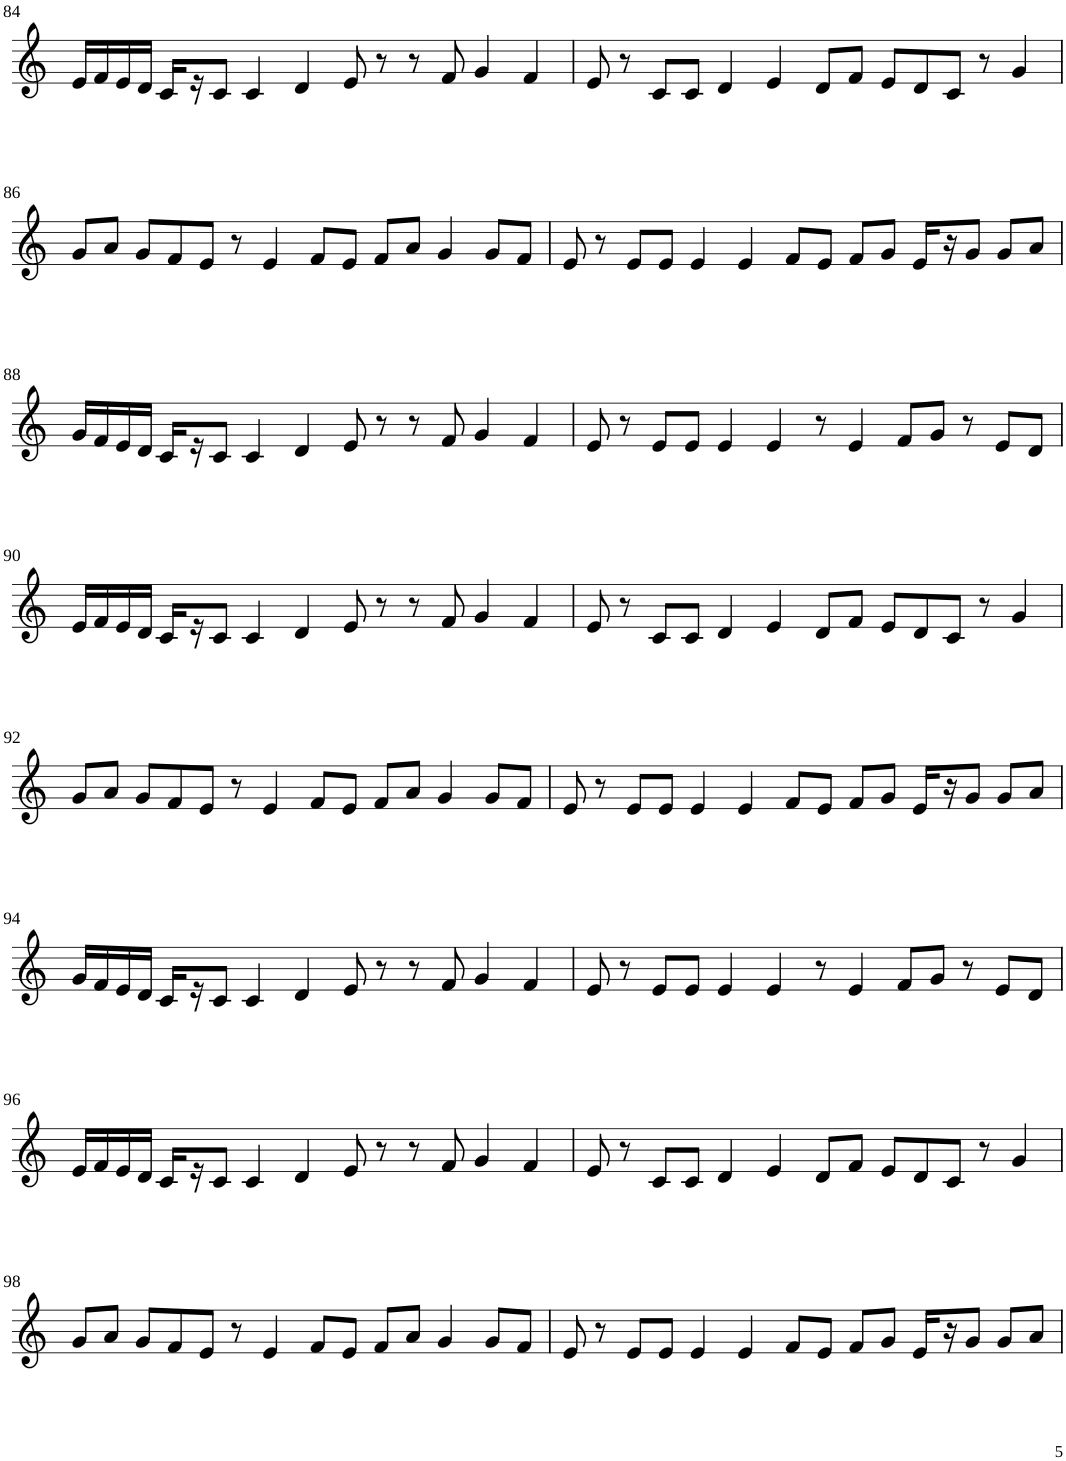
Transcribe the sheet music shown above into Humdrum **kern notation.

**kern
*part1
*staff1
*I"Violin
!!LO:PB:g=z
*clefG2
*k[]
*M8/4
=84
16e/LL
16f/
16e/
16d/JJ
16c/LL
16r
8c/J
4c/
4d/
8e/
8r
8r
8f/
4g/
4f/
=85
8e/
8r
8c/L
8c/J
4d/
4e/
8d/L
8f/J
8e/L
8d/
8c/J
8r
4g/
!!LO:LB:g=z
=86
8g/L
8a/J
8g/L
8f/
8e/J
8r
4e/
8f/L
8e/J
8f/L
8a/J
4g/
8g/L
8f/J
=87
8e/
8r
8e/L
8e/J
4e/
4e/
8f/L
8e/J
8f/L
8g/J
16e/LL
16r
8g/J
8g/L
8a/J
!!LO:LB:g=z
=88
16g/LL
16f/
16e/
16d/JJ
16c/LL
16r
8c/J
4c/
4d/
8e/
8r
8r
8f/
4g/
4f/
=89
8e/
8r
8e/L
8e/J
4e/
4e/
8r
4e/
8f/L
8g/J
8r
8e/L
8d/J
!!LO:LB:g=z
=90
16e/LL
16f/
16e/
16d/JJ
16c/LL
16r
8c/J
4c/
4d/
8e/
8r
8r
8f/
4g/
4f/
=91
8e/
8r
8c/L
8c/J
4d/
4e/
8d/L
8f/J
8e/L
8d/
8c/J
8r
4g/
!!LO:LB:g=z
=92
8g/L
8a/J
8g/L
8f/
8e/J
8r
4e/
8f/L
8e/J
8f/L
8a/J
4g/
8g/L
8f/J
=93
8e/
8r
8e/L
8e/J
4e/
4e/
8f/L
8e/J
8f/L
8g/J
16e/LL
16r
8g/J
8g/L
8a/J
!!LO:LB:g=z
=94
16g/LL
16f/
16e/
16d/JJ
16c/LL
16r
8c/J
4c/
4d/
8e/
8r
8r
8f/
4g/
4f/
=95
8e/
8r
8e/L
8e/J
4e/
4e/
8r
4e/
8f/L
8g/J
8r
8e/L
8d/J
!!LO:LB:g=z
=96
16e/LL
16f/
16e/
16d/JJ
16c/LL
16r
8c/J
4c/
4d/
8e/
8r
8r
8f/
4g/
4f/
=97
8e/
8r
8c/L
8c/J
4d/
4e/
8d/L
8f/J
8e/L
8d/
8c/J
8r
4g/
!!LO:LB:g=z
=98
8g/L
8a/J
8g/L
8f/
8e/J
8r
4e/
8f/L
8e/J
8f/L
8a/J
4g/
8g/L
8f/J
=99
8e/
8r
8e/L
8e/J
4e/
4e/
8f/L
8e/J
8f/L
8g/J
16e/LL
16r
8g/J
8g/L
8a/J
=
*-
